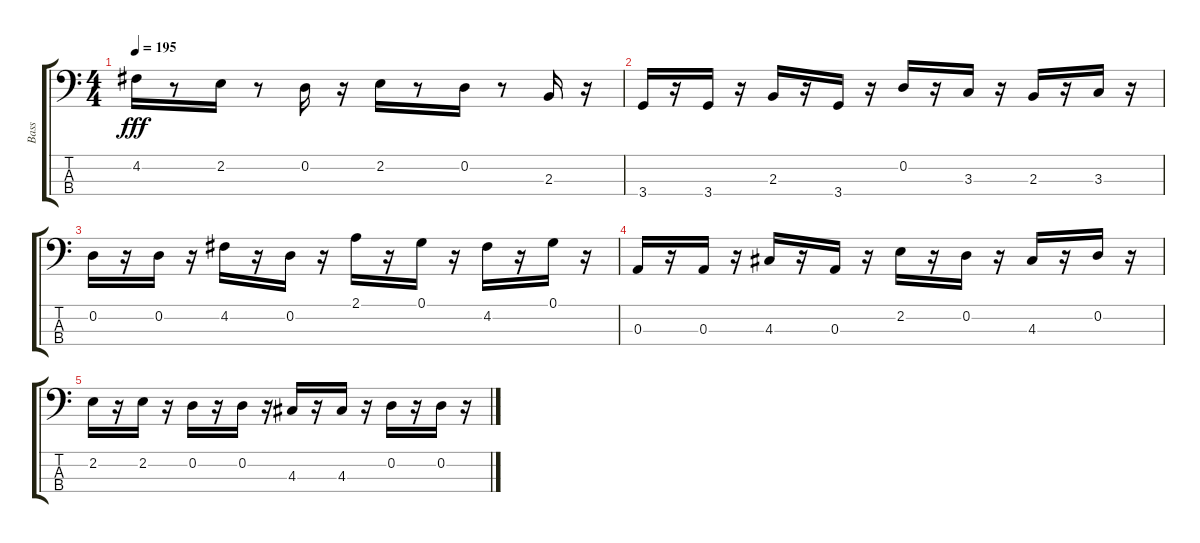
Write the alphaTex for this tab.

\track ("Bass" "Bass") {instrument electricbassfinger}
\staff {score tabs}
\tuning (G2 D2 A1 E1) {hide}
\ts (4 4)
\tempo 195
\clef f4
\ks c
4.2.16{dy fff} r.8 2.2.16 r.8 0.2.16 r.16 2.2.16 r.8 0.2.16 r.8 2.3.16 r.16 |
3.4.16 r.16 3.4.16 r.16 2.3.16 r.16 3.4.16 r.16 0.2.16 r.16 3.3.16 r.16 2.3.16 r.16 3.3.16 r.16 |
0.2.16 r.16 0.2.16 r.16 4.2.16 r.16 0.2.16 r.16 2.1.16 r.16 0.1.16 r.16 4.2.16 r.16 0.1.16 r.16 |
0.3.16 r.16 0.3.16 r.16 4.3.16 r.16 0.3.16 r.16 2.2.16 r.16 0.2.16 r.16 4.3.16 r.16 0.2.16 r.16 |
2.2.16 r.16 2.2.16 r.16 0.2.16 r.16 0.2.16 r.16 4.3.16 r.16 4.3.16 r.16 0.2.16 r.16 0.2.16 r.16
